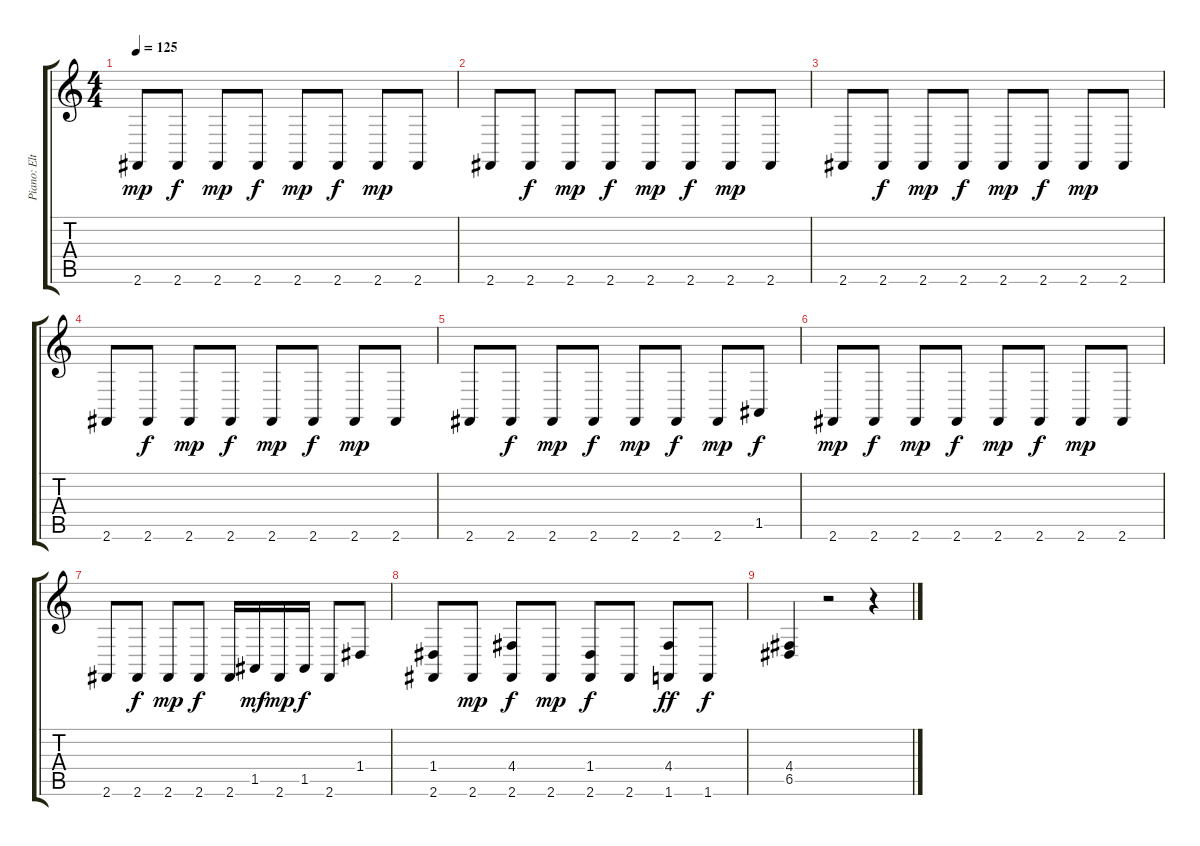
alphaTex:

\track ("Piano: Elton Left" "Piano: Elt") {instrument acousticgrandpiano}
\staff {score tabs}
\tuning (E4 B3 G3 D3 A2 E2) {hide}
\ts (4 4)
\tempo 125
\clef g2
\ks c
2.6.8{dy mp} 2.6.8{dy f} 2.6.8{dy mp} 2.6.8{dy f} 2.6.8{dy mp} 2.6.8{dy f} 2.6.8{dy mp} 2.6.8 |
2.6.8 2.6.8{dy f} 2.6.8{dy mp} 2.6.8{dy f} 2.6.8{dy mp} 2.6.8{dy f} 2.6.8{dy mp} 2.6.8 |
2.6.8 2.6.8{dy f} 2.6.8{dy mp} 2.6.8{dy f} 2.6.8{dy mp} 2.6.8{dy f} 2.6.8{dy mp} 2.6.8 |
2.6.8 2.6.8{dy f} 2.6.8{dy mp} 2.6.8{dy f} 2.6.8{dy mp} 2.6.8{dy f} 2.6.8{dy mp} 2.6.8 |
2.6.8 2.6.8{dy f} 2.6.8{dy mp} 2.6.8{dy f} 2.6.8{dy mp} 2.6.8{dy f} 2.6.8{dy mp} 1.5.8{dy f} |
2.6.8{dy mp} 2.6.8{dy f} 2.6.8{dy mp} 2.6.8{dy f} 2.6.8{dy mp} 2.6.8{dy f} 2.6.8{dy mp} 2.6.8 |
2.6.8 2.6.8{dy f} 2.6.8{dy mp} 2.6.8{dy f} 2.6.16 1.5.16{dy mf} 2.6.16{dy mp} 1.5.16{dy f} 2.6.8 1.4.8 |
(1.4 2.6).8 2.6.8{dy mp} (4.4 2.6).8{dy f} 2.6.8{dy mp} (1.4 2.6).8{dy f} 2.6.8 (4.4 1.6).8{dy ff} 1.6.8{dy f} |
(4.4 6.5).4 r.2 r.4
